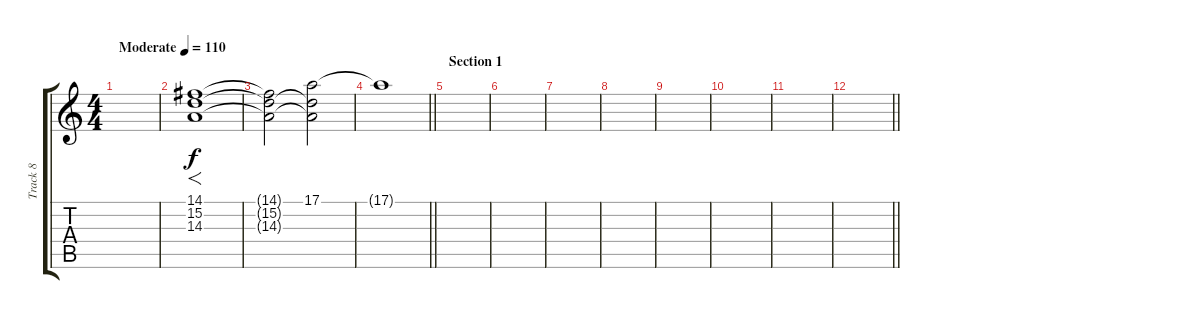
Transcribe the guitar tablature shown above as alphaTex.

\track ("Track 8" "Track 8") {instrument choiraahs}
\staff {score tabs}
\tuning (E4 B3 G3 D3 A2 E2) {hide}
\ts (4 4)
\tempo (110 "Moderate")
\clef g2
\ks c
|
(14.1 15.2 14.3).1{f} |
(14.1{t} 15.2{t} 14.3{t}).2 (17.1 15.2{t} 14.3{t}).2 |
\barLineRight lightlight
17.1{t}.1 |
\section ("" "Section 1")
|
|
|
|
|
|
|
\barLineRight lightlight
